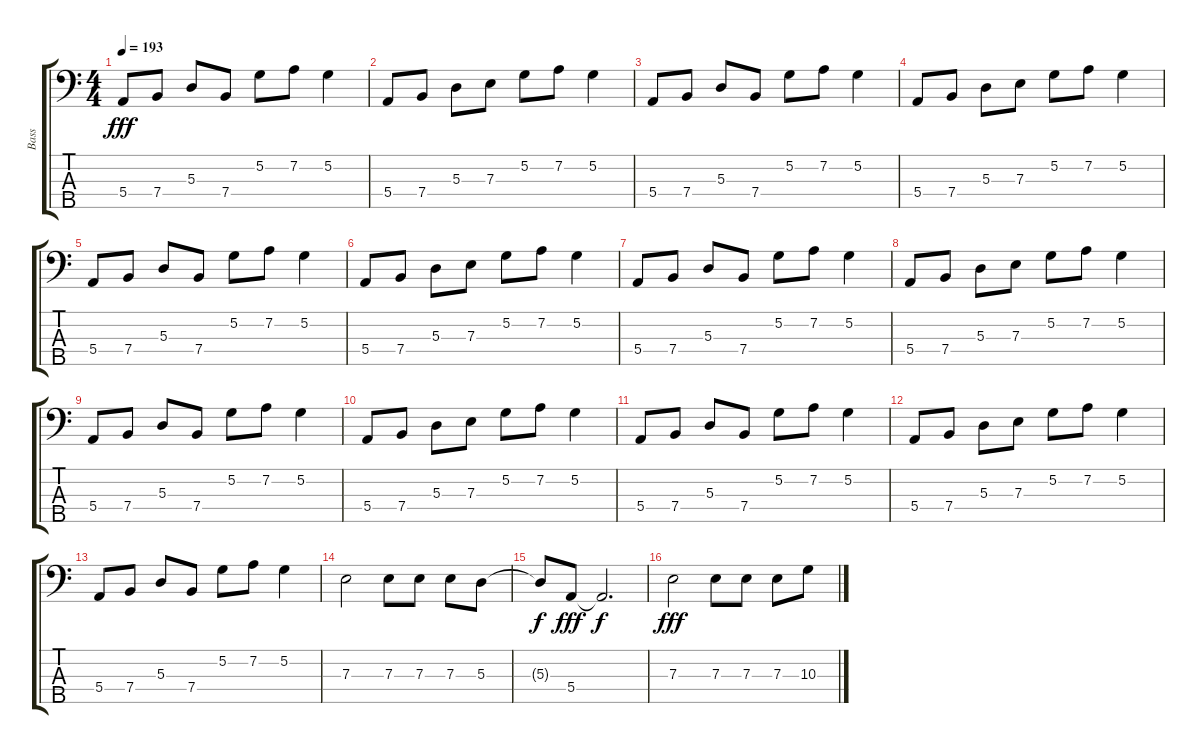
\track ("Bass" "Bass") {instrument electricbasspick}
\staff {score tabs}
\tuning (G2 D2 A1 E1 B0) {hide}
\ts (4 4)
\tempo 193
\clef f4
\ks c
5.4.8{dy fff} 7.4.8 5.3.8 7.4.8 5.2.8 7.2.8 5.2.4 |
5.4.8 7.4.8 5.3.8 7.3.8 5.2.8 7.2.8 5.2.4 |
5.4.8 7.4.8 5.3.8 7.4.8 5.2.8 7.2.8 5.2.4 |
5.4.8 7.4.8 5.3.8 7.3.8 5.2.8 7.2.8 5.2.4 |
5.4.8 7.4.8 5.3.8 7.4.8 5.2.8 7.2.8 5.2.4 |
5.4.8 7.4.8 5.3.8 7.3.8 5.2.8 7.2.8 5.2.4 |
5.4.8 7.4.8 5.3.8 7.4.8 5.2.8 7.2.8 5.2.4 |
5.4.8 7.4.8 5.3.8 7.3.8 5.2.8 7.2.8 5.2.4 |
5.4.8 7.4.8 5.3.8 7.4.8 5.2.8 7.2.8 5.2.4 |
5.4.8 7.4.8 5.3.8 7.3.8 5.2.8 7.2.8 5.2.4 |
5.4.8 7.4.8 5.3.8 7.4.8 5.2.8 7.2.8 5.2.4 |
5.4.8 7.4.8 5.3.8 7.3.8 5.2.8 7.2.8 5.2.4 |
5.4.8 7.4.8 5.3.8 7.4.8 5.2.8 7.2.8 5.2.4 |
7.3.2 7.3.8 7.3.8 7.3.8 5.3.8 |
5.3{t}.8{dy f} 5.4.8{dy fff} 5.4{t}.2{d dy f} |
7.3.2{dy fff} 7.3.8 7.3.8 7.3.8 10.3.8
